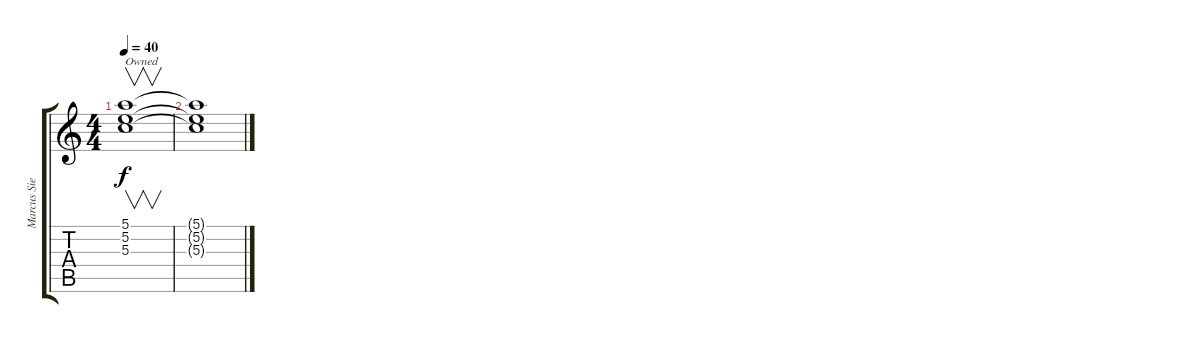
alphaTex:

\track ("Marcus Siepen (Clean)" "Marcus Sie") {instrument electricguitarclean}
\staff {score tabs}
\tuning (E4 B3 G3 D3 A2 E2) {hide}
\ts (4 4)
\tempo 40
\clef g2
\ks c
(5.1 5.2 5.3).1{v txt "Owned" dy f} |
(5.1{t} 5.2{t} 5.3{t}).1
